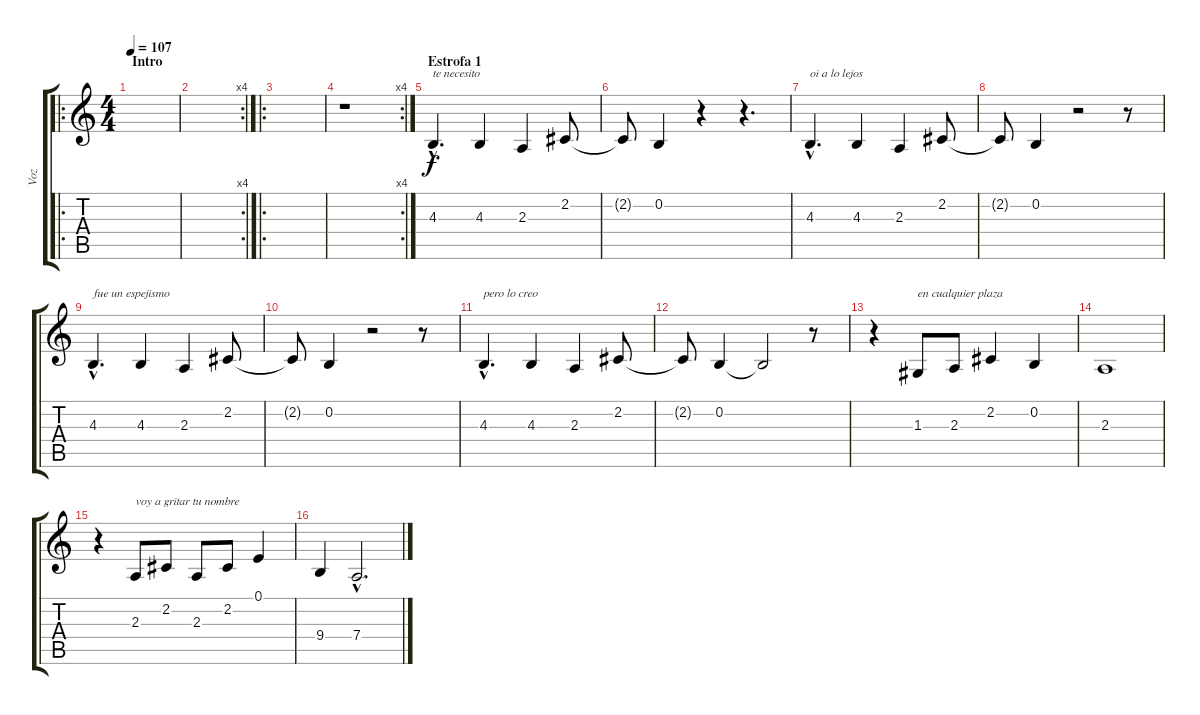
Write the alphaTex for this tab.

\track ("Voz" "Voz") {instrument lead6voice}
\staff {score tabs}
\tuning (E4 B3 G3 D3 A2 E2) {hide}
\ro
\ts (4 4)
\section ("" "Intro")
\tempo 107
\clef g2
\ks c
|
\rc 4
|
\ro
|
\rc 4
r.1 |
\section ("" "Estrofa 1")
4.3{hac}.4{d txt "te necesito"} 4.3.4 2.3.4 2.2.8 |
2.2{t}.8 0.2.4 r.4 r.4{d} |
4.3{hac}.4{d txt "oi a lo lejos"} 4.3.4 2.3.4 2.2.8 |
2.2{t}.8 0.2.4 r.2 r.8 |
4.3{hac}.4{d txt "fue un espejismo"} 4.3.4 2.3.4 2.2.8 |
2.2{t}.8 0.2.4 r.2 r.8 |
4.3{hac}.4{d txt "pero lo creo"} 4.3.4 2.3.4 2.2.8 |
2.2{t}.8 0.2.4 0.2{t}.2 r.8 |
r.4 1.3.8{txt "en cualquier plaza"} 2.3.8 2.2.4 0.2.4 |
2.3.1 |
r.4 2.3.8{txt "voy a gritar tu nombre"} 2.2.8 2.3.8 2.2.8 0.1.4 |
9.4.4 7.4{hac}.2{d}
